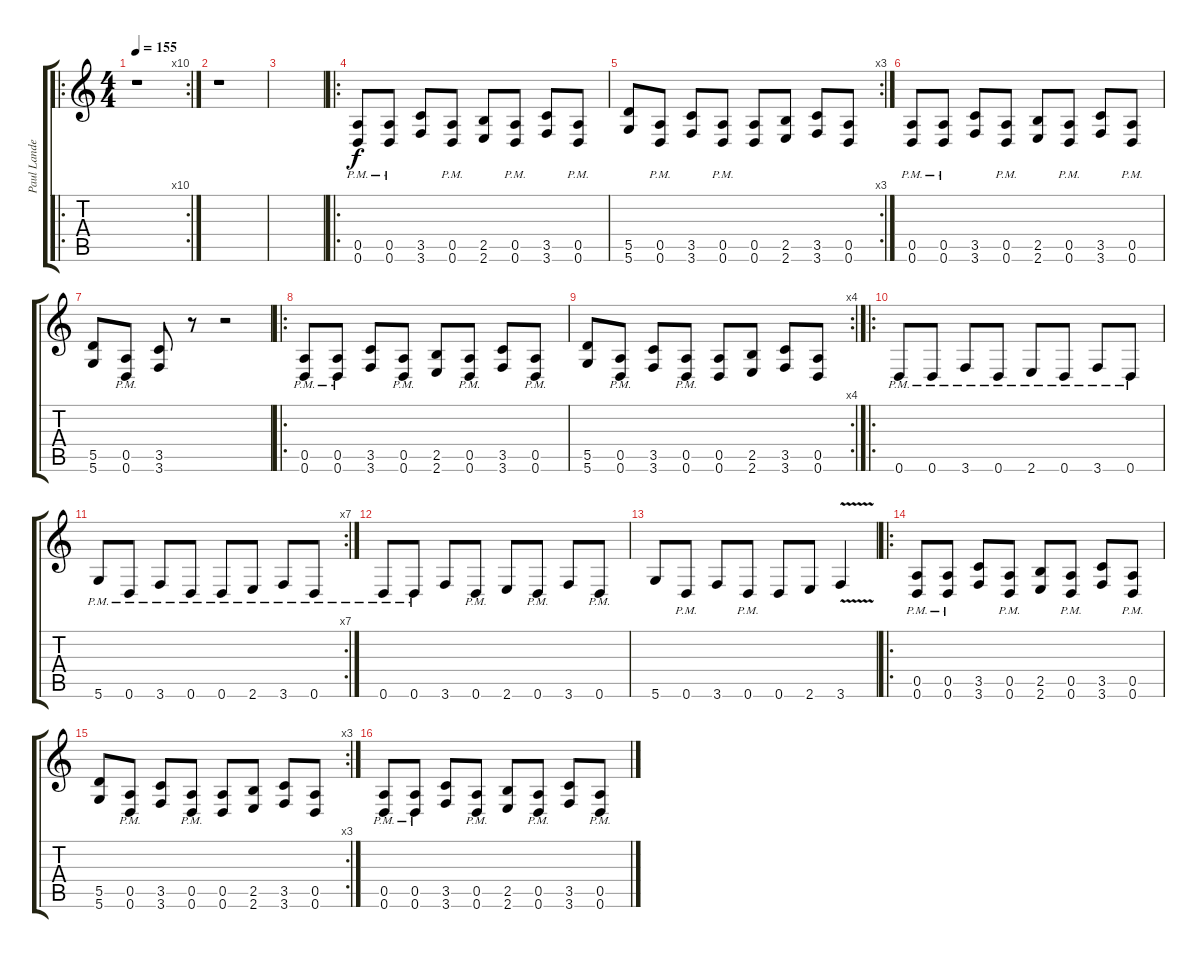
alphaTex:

\track ("Paul Landers" "Paul Lande") {instrument overdrivenguitar}
\staff {score tabs}
\tuning (E4 B3 G3 D3 A2 D2) {hide}
\ro
\rc 10
\ts (4 4)
\tempo 155
\clef g2
\ks c
r.1{dy f instrument overdrivenguitar} |
r.1 |
|
\ro
(0.5{pm} 0.6{pm}).8 (0.5{pm} 0.6{pm}).8 (3.5 3.6).8 (0.5{pm} 0.6{pm}).8 (2.5 2.6).8 (0.5{pm} 0.6{pm}).8 (3.5 3.6).8 (0.5{pm} 0.6{pm}).8 |
\rc 3
(5.5 5.6).8 (0.5{pm} 0.6{pm}).8 (3.5 3.6).8 (0.5{pm} 0.6{pm}).8 (0.5 0.6).8 (2.5 2.6).8 (3.5 3.6).8 (0.5 0.6).8 |
(0.5{pm} 0.6{pm}).8 (0.5{pm} 0.6{pm}).8 (3.5 3.6).8 (0.5{pm} 0.6{pm}).8 (2.5 2.6).8 (0.5{pm} 0.6{pm}).8 (3.5 3.6).8 (0.5{pm} 0.6{pm}).8 |
(5.5 5.6).8 (0.5{pm} 0.6{pm}).8 (3.5 3.6).8 r.8 r.2 |
\ro
(0.5{pm} 0.6{pm}).8 (0.5{pm} 0.6{pm}).8 (3.5 3.6).8 (0.5{pm} 0.6{pm}).8 (2.5 2.6).8 (0.5{pm} 0.6{pm}).8 (3.5 3.6).8 (0.5{pm} 0.6{pm}).8 |
\rc 4
(5.5 5.6).8 (0.5{pm} 0.6{pm}).8 (3.5 3.6).8 (0.5{pm} 0.6{pm}).8 (0.5 0.6).8 (2.5 2.6).8 (3.5 3.6).8 (0.5 0.6).8 |
\ro
0.6{pm}.8 0.6{pm}.8 3.6{pm}.8 0.6{pm}.8 2.6{pm}.8 0.6{pm}.8 3.6{pm}.8 0.6{pm}.8 |
\rc 7
5.6{pm}.8 0.6{pm}.8 3.6{pm}.8 0.6{pm}.8 0.6{pm}.8 2.6{pm}.8 3.6{pm}.8 0.6{pm}.8 |
0.6{pm}.8 0.6{pm}.8 3.6.8 0.6{pm}.8 2.6.8 0.6{pm}.8 3.6.8 0.6{pm}.8 |
5.6.8 0.6{pm}.8 3.6.8 0.6{pm}.8 0.6.8 2.6.8 3.6{v}.4 |
\ro
(0.5{pm} 0.6{pm}).8 (0.5{pm} 0.6{pm}).8 (3.5 3.6).8 (0.5{pm} 0.6{pm}).8 (2.5 2.6).8 (0.5{pm} 0.6{pm}).8 (3.5 3.6).8 (0.5{pm} 0.6{pm}).8 |
\rc 3
(5.5 5.6).8 (0.5{pm} 0.6{pm}).8 (3.5 3.6).8 (0.5{pm} 0.6{pm}).8 (0.5 0.6).8 (2.5 2.6).8 (3.5 3.6).8 (0.5 0.6).8 |
(0.5{pm} 0.6{pm}).8 (0.5{pm} 0.6{pm}).8 (3.5 3.6).8 (0.5{pm} 0.6{pm}).8 (2.5 2.6).8 (0.5{pm} 0.6{pm}).8 (3.5 3.6).8 (0.5{pm} 0.6{pm}).8
